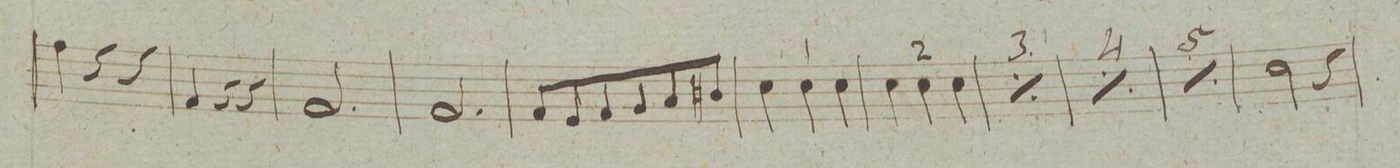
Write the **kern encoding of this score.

**kern	**dynam
*I"Viola	*
*clefC3	*
*k[f#]	*
*M3/4	*
4g\	.
4r	.
4r	.
=107	=107
4G/	.
4r	.
4r	.
=108	=108
2.G/	.
=109	=109
2.G/	.
=110	=110
8G/L	.
8F#/	.
8G/	.
8A/	.
8B/	.
8c#X/J	.
=111	=111
4d\	.
4d\	.
4d\	.
=112	=112
4d\	.
4d\	.
4d\	.
=113	=113
*rep	*
4d\	.
4d\	.
4d\	.
*Xrep	*
=114	=114
*rep	*
4d\	.
4d\	.
4d\	.
*Xrep	*
=115	=115
*rep	*
4d\	.
4d\	.
4d\	.
*Xrep	*
=116	=116
2d\	.
4r	.
=117	=117
*-	*-
